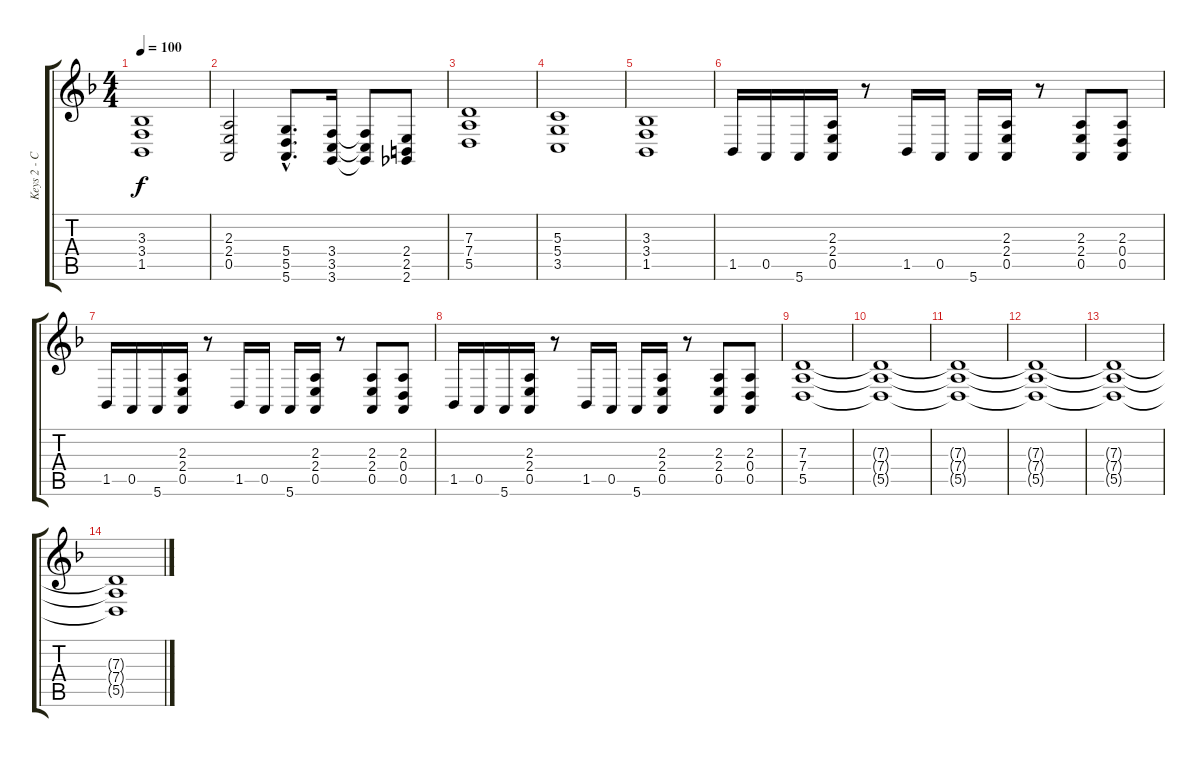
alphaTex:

\track ("Keys 2 - Chris Caffery" "Keys 2 - C") {instrument stringensemble1}
\staff {score tabs}
\tuning (E4 B3 G3 D3 A2 E2) {hide}
\ts (4 4)
\tempo 100
\clef g2
\ks f
(3.3 3.4 1.5).1{dy f} |
(2.3 2.4 0.5).2 (5.4{hac} 5.5{hac} 5.6{hac}).8{d} (3.4 3.5 3.6).16 (3.4{t} 3.5{t} 3.6{t}).8 (2.4 2.5 2.6).8 |
(7.3 7.4 5.5).1 |
(5.3 5.4 3.5).1 |
(3.3 3.4 1.5).1 |
1.5.16 0.5.16 5.6.16 (2.3 2.4 0.5).16 r.8 1.5.16 0.5.16 5.6.16 (2.3 2.4 0.5).16 r.8 (2.3 2.4 0.5).8 (2.3 0.4 0.5).8 |
1.5.16 0.5.16 5.6.16 (2.3 2.4 0.5).16 r.8 1.5.16 0.5.16 5.6.16 (2.3 2.4 0.5).16 r.8 (2.3 2.4 0.5).8 (2.3 0.4 0.5).8 |
1.5.16 0.5.16 5.6.16 (2.3 2.4 0.5).16 r.8 1.5.16 0.5.16 5.6.16 (2.3 2.4 0.5).16 r.8 (2.3 2.4 0.5).8 (2.3 0.4 0.5).8 |
(7.3 7.4 5.5).1 |
(7.3{t} 7.4{t} 5.5{t}).1 |
(7.3{t} 7.4{t} 5.5{t}).1 |
(7.3{t} 7.4{t} 5.5{t}).1 |
(7.3{t} 7.4{t} 5.5{t}).1 |
(7.3{t} 7.4{t} 5.5{t}).1
